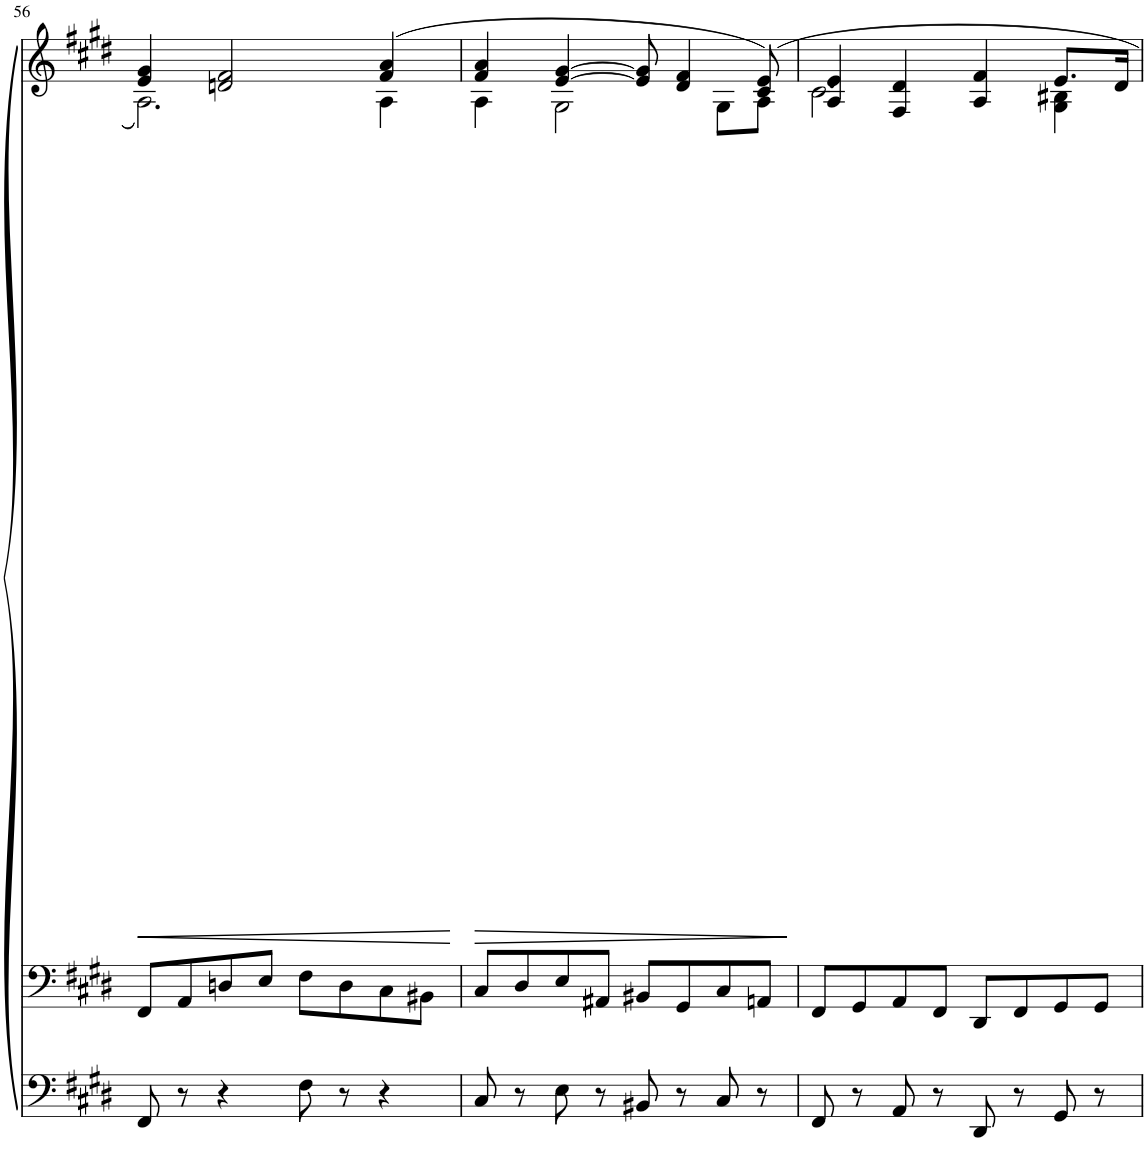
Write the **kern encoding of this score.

**kern	**kern	**kern	**dynam
*part1	*part1	*part1	*part1
*staff3	*staff2	*staff1	*staff1/2/3
*I"Pipe Organ	*	*	*
*I'P Org	*	*	*
!!LO:PB:g=z
*clefF4	*clefF4	*clefG2	*
*k[f#c#g#d#]	*k[f#c#g#d#]	*k[f#c#g#d#]	*
*M4/4	*M4/4	*M4/4	*
*met(c)	*met(c)	*met(c)	*
=56	=56	=56	=56
!	!	!	!LO:HP:b
*	*	*^	*
8FF#/	8FF#/L	4e/ 4g#/	2.A\	<
8r	8AA/	.	.	.
4r	8Dn/	2dn/ 2f#/	.	.
.	8E/J	.	.	.
8F#\	8F#\L	.	.	.
8r	8D\	.	.	.
4r	8C#\	(4f#/ 4a/	4A\	.
.	8BB#X\J	.	.	.
*	*	*v	*v	*
.	.	.	[
=57	=57	=57	=57
!	!	!	!LO:HP:b
*	*	*^	*
8C#/	8C#/L	4f#/ 4a/	4A\	>
8r	8D#/	.	.	.
8E\	8E/	[4e/ [4g#/	2G#\	.
8r	8AA#X/J	.	.	.
8BB#X/	8BB#X/L	8e/] 8g#/]	.	.
8r	8GG#/	4d#/ 4f#/	.	.
8C#/	8C#/	.	8G#\L	.
8r	8AAn/J	8c#/ 8e/)	8A\J	.
*	*	*v	*v	*
.	.	.	]
=58	=58	=58	=58
*	*	*^	*
8FF#/	8FF#/L	4A/ 4e/	2.c#\	.
8r	8GG#/	.	.	.
8AA/	8AA/	4F#/ 4d#/	.	.
8r	8FF#/J	.	.	.
8DD#/	8DD#/L	4A/ 4f#/	.	.
8r	8FF#/	.	.	.
8GG#/	8GG#/	8.e/L	4G#\ 4B#X\	.
8r	8GG#/J	.	.	.
.	.	16d#/Jk	.	.
*	*	*v	*v	*
=	=	=	=
*-	*-	*-	*-
